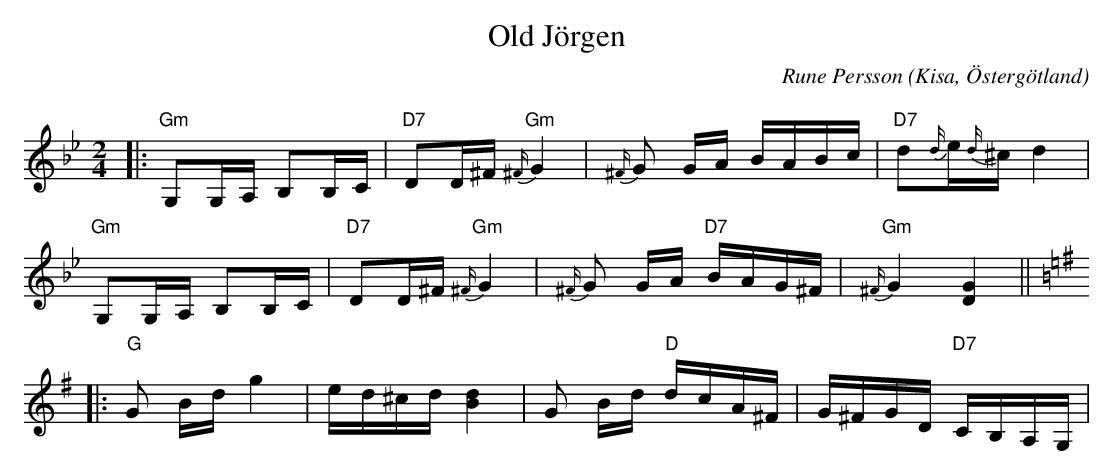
X:1
T:Old Jörgen
C:Rune Persson
O:Kisa, Östergötland
Q:60
M:2/4
L:1/8
K:Gm
|:"Gm"G,G,/A,/ B,B,/C/|"D7"DD/^F/ "Gm"{^F/}G2|{^F/}G G/A/ B/A/B/c/|"D7"d{d/}e/{d/}^c/ d2|
"Gm"G,G,/A,/ B,B,/C/|"D7"DD/^F/ "Gm"{^F/}G2|{^F/}G G/A/"D7" B/A/G/^F/|"Gm"{^F/}G2 [DG]2||
[K:G]|:"G"G B/d/ g2|e/d/^c/d/ [dB]2|G B/d/ "D"d/c/A/^F/|G/^F/G/D/ "D7"C/B,/A,/G,/|
